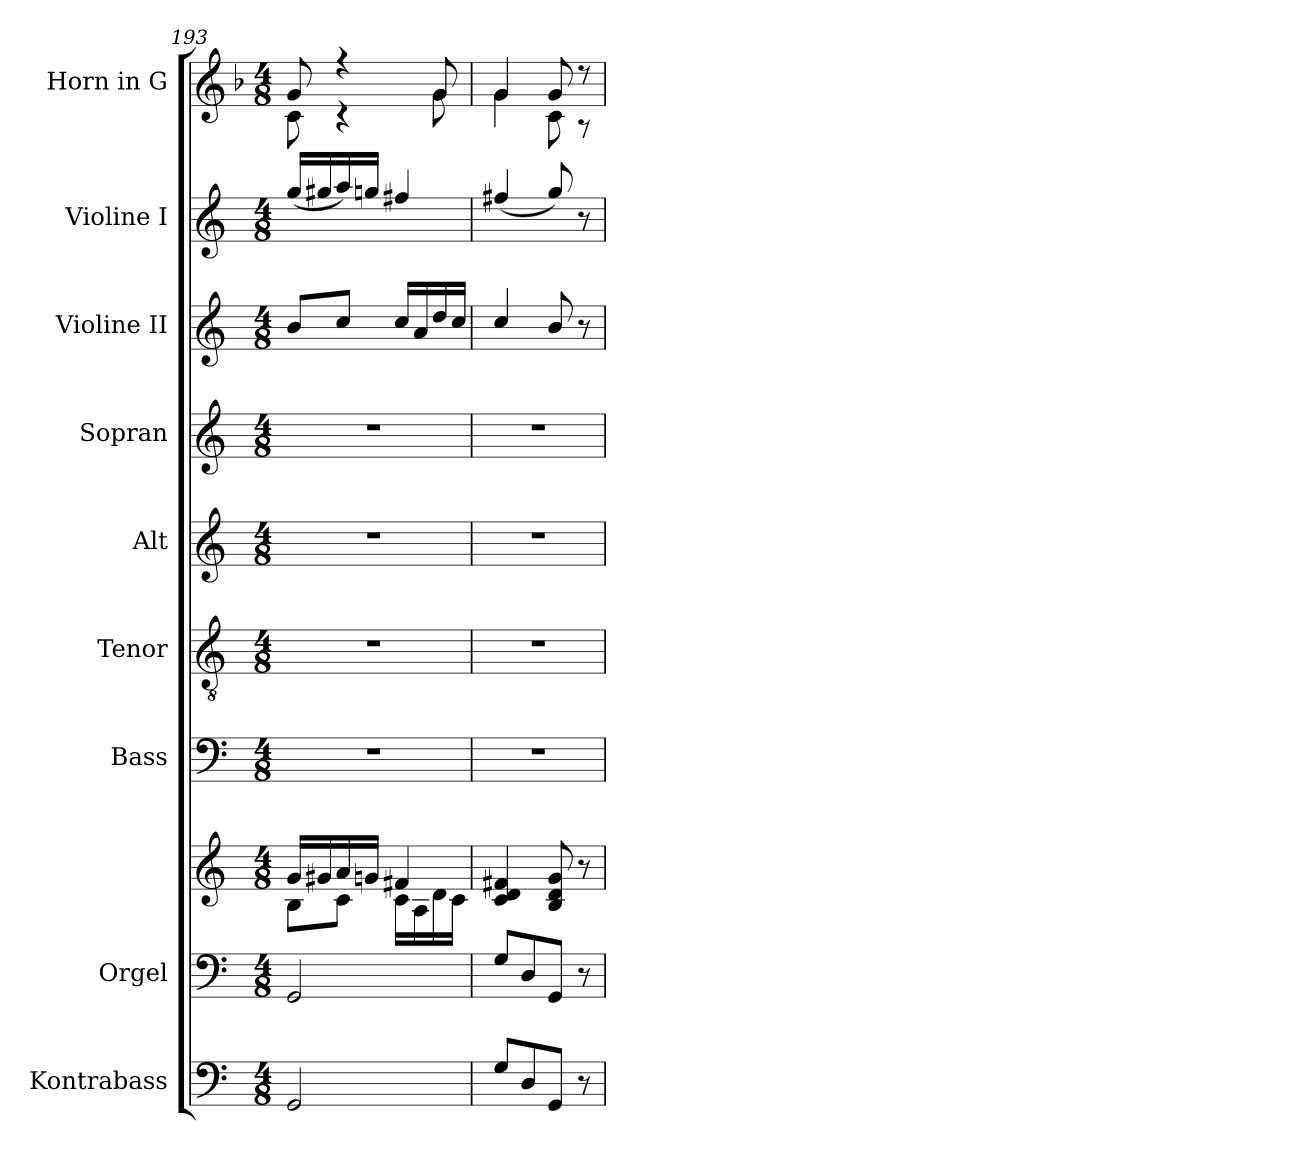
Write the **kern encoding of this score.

**kern	**kern	**kern	**kern	**kern	**kern	**kern	**kern	**kern	**kern
*part9	*part8	*part8	*part7	*part6	*part5	*part4	*part3	*part2	*part1
*staff10	*staff9	*staff8	*staff7	*staff6	*staff5	*staff4	*staff3	*staff2	*staff1
*I"Kontrabass	*I"Orgel	*	*I"Bass	*I"Tenor	*I"Alt	*I"Sopran	*I"Violine II	*I"Violine I	*I"Horn in G
*I'Kb.	*I'Org.	*	*I'B	*I'T	*I'A	*I'S	*I'Vl. II	*I'Vl. I	*I'Hrn.
!!LO:PB:g=z
*clefF4	*clefF4	*clefG2	*clefF4	*clefGv2	*clefG2	*clefG2	*clefG2	*clefG2	*clefG2
*ITrd7c12	*	*	*	*	*	*	*ITrd7c12	*ITrd7c12	*ITrd3c5
*k[]	*k[]	*k[]	*k[]	*k[]	*k[]	*k[]	*k[]	*k[]	*k[]
*C:	*C:	*C:	*C:	*C:	*C:	*C:	*C:	*C:	*C:
*M4/8	*M4/8	*M4/8	*M4/8	*M4/8	*M4/8	*M4/8	*M4/8	*M4/8	*M4/8
=193	=193	=193	=193	=193	=193	=193	=193	=193	=193
*	*	*^	*	*	*	*	*	*	*^
2GGG/	2GG/	16g/LL	8B\L	2r	2r	2r	2r	8B/L	(<16g/LL	8d/	8G\
.	.	16g#X/	.	.	.	.	.	.	16g#X/	.	.
.	.	16a/	8c\J	.	.	.	.	8c/J	16a/)	4r	4r
.	.	16gn/JJ	.	.	.	.	.	.	16gn/JJ	.	.
.	.	4f#X/	16c\LL	.	.	.	.	16c/LL	4f#X/	.	.
.	.	.	16A\	.	.	.	.	16A/	.	.	.
.	.	.	16d\	.	.	.	.	16d/	.	8d/	8d\
.	.	.	16c\JJ	.	.	.	.	16c/JJ	.	.	.
*	*	*v	*v	*	*	*	*	*	*	*	*
=194	=194	=194	=194	=194	=194	=194	=194	=194	=194	=194
8GG/L	8G/L	4c/ 4d/ 4f#X/	2r	2r	2r	2r	4c/	(<4f#X/	4d/	4d\
8DD/	8D/	.	.	.	.	.	.	.	.	.
8GGG/J	8GG/J	8B/ 8d/ 8g/	.	.	.	.	8B/	8g/)	8d/	8G\
8r	8r	8r	.	.	.	.	8r	8r	8r	8r
*	*	*	*	*	*	*	*	*	*v	*v
=	=	=	=	=	=	=	=	=	=
*-	*-	*-	*-	*-	*-	*-	*-	*-	*-
